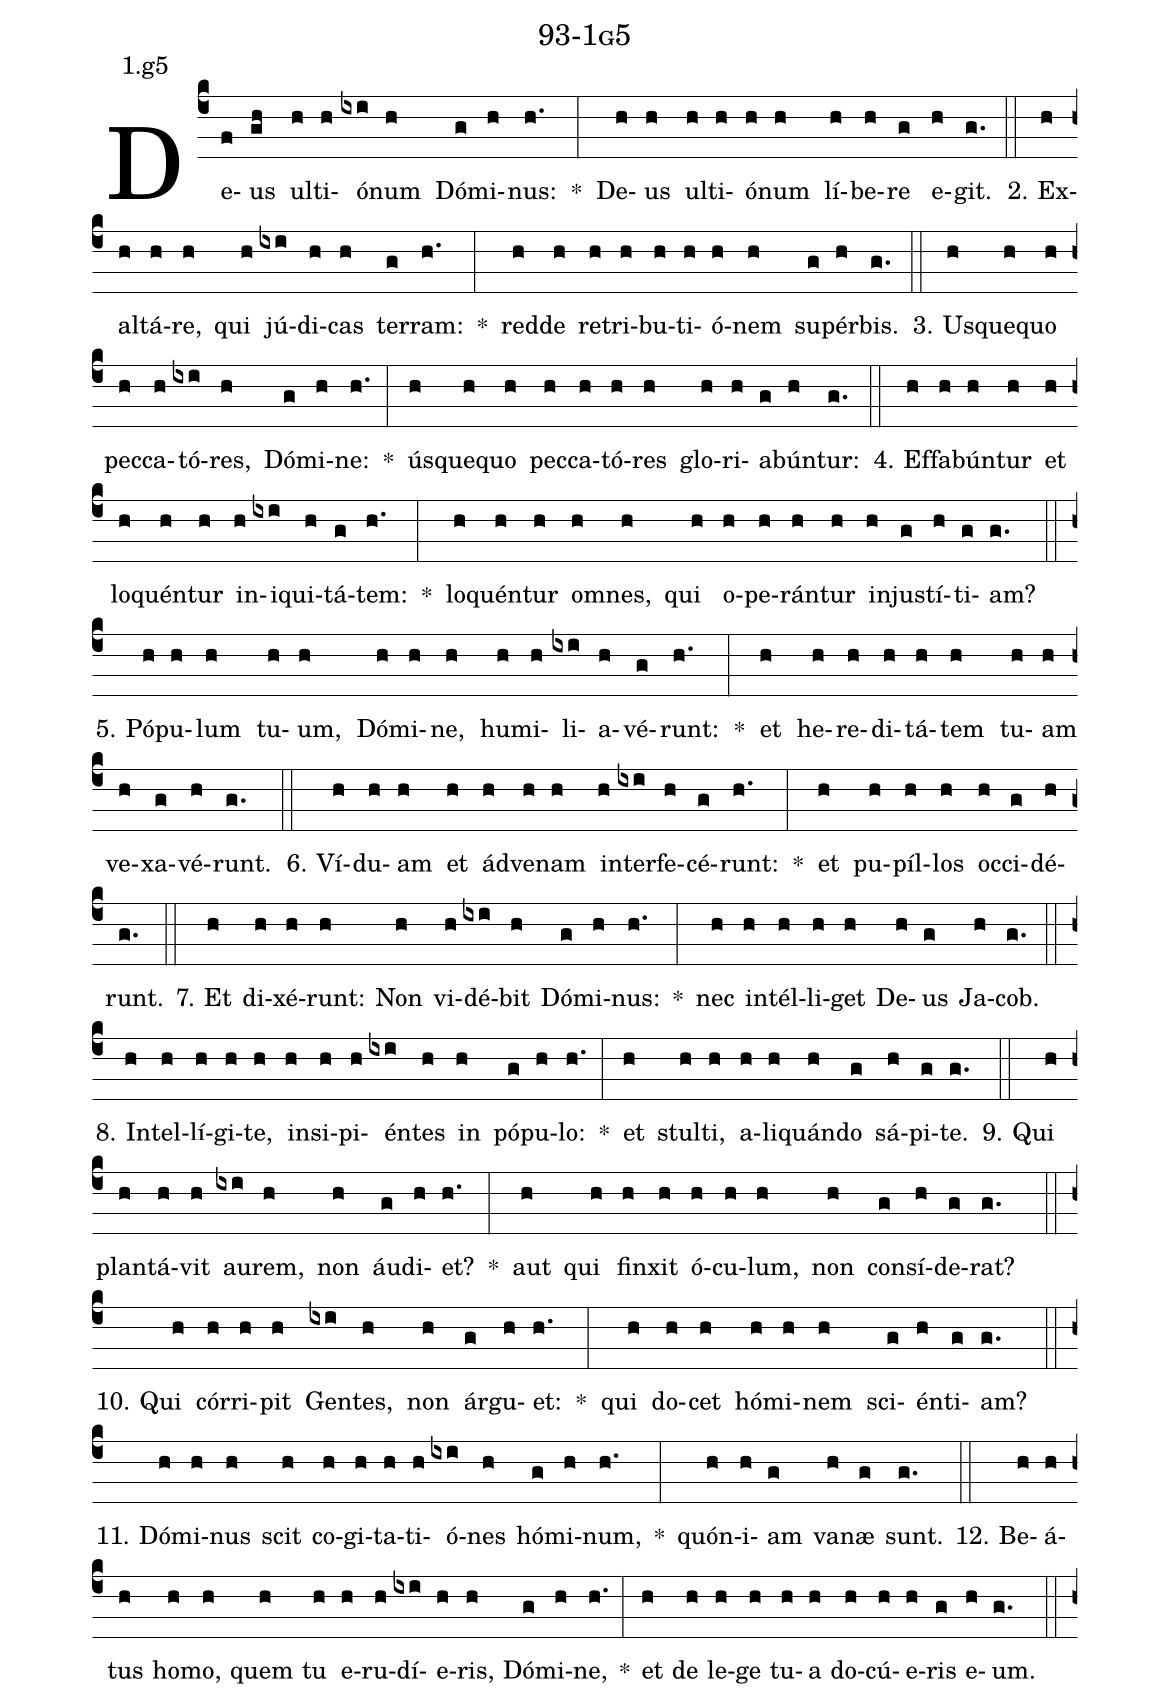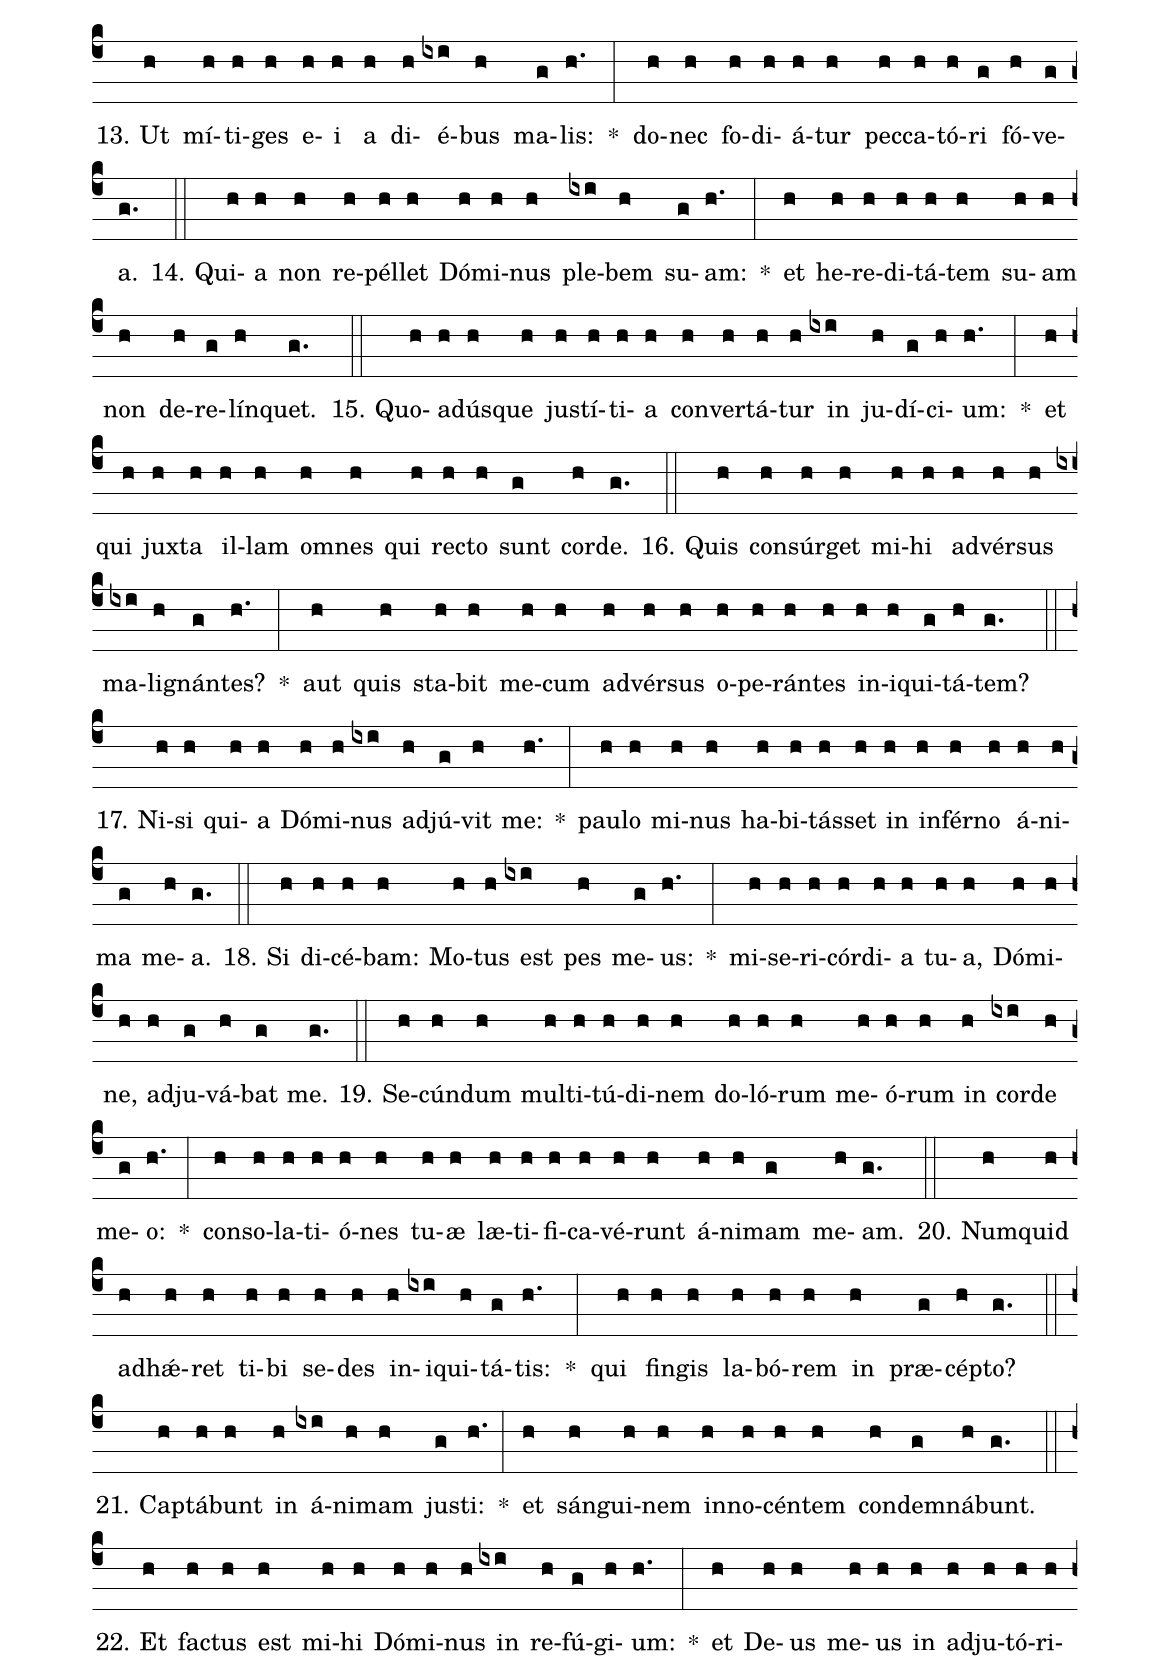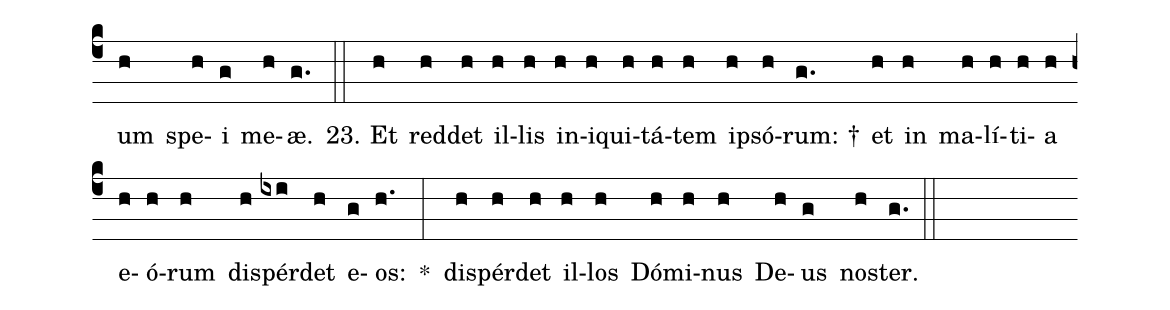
name: 93-1g5;
annotation: 1.g5;
%%
(c4)De(f)us(gh) ul(h)ti(h)ó(ixi)num(h) Dó(g)mi(h)nus:(h.) *(:) De(h)us(h) ul(h)ti(h)ó(h)num(h) lí(h)be(h)re(g) e(h)git.(g.) (::)
2. Ex(h)al(h)tá(h)re,(h) qui(h) jú(ixi)di(h)cas(h) ter(g)ram:(h.) *(:) red(h)de(h) re(h)tri(h)bu(h)ti(h)ó(h)nem(h) su(g)pér(h)bis.(g.) (::)
3. Us(h)que(h)quo(h) pec(h)ca(h)tó(ixi)res,(h) Dó(g)mi(h)ne:(h.) *(:) ús(h)que(h)quo(h) pec(h)ca(h)tó(h)res(h) glo(h)ri(h)a(g)bún(h)tur:(g.) (::)
4. Ef(h)fa(h)bún(h)tur(h) et(h) lo(h)quén(h)tur(h) in(h)i(ixi)qui(h)tá(g)tem:(h.) *(:) lo(h)quén(h)tur(h) om(h)nes,(h) qui(h) o(h)pe(h)rán(h)tur(h) in(h)jus(g)tí(h)ti(g)am?(g.) (::)
5. Pó(h)pu(h)lum(h) tu(h)um,(h) Dó(h)mi(h)ne,(h) hu(h)mi(h)li(ixi)a(h)vé(g)runt:(h.) *(:) et(h) he(h)re(h)di(h)tá(h)tem(h) tu(h)am(h) ve(h)xa(g)vé(h)runt.(g.) (::)
6. Ví(h)du(h)am(h) et(h) ád(h)ve(h)nam(h) in(h)ter(ixi)fe(h)cé(g)runt:(h.) *(:) et(h) pu(h)píl(h)los(h) oc(h)ci(g)dé(h)runt.(g.) (::)
7. Et(h) di(h)xé(h)runt:(h) Non(h) vi(h)dé(ixi)bit(h) Dó(g)mi(h)nus:(h.) *(:) nec(h) in(h)tél(h)li(h)get(h) De(h)us(g) Ja(h)cob.(g.) (::)
8. In(h)tel(h)lí(h)gi(h)te,(h) in(h)si(h)pi(h)én(ixi)tes(h) in(h) pó(g)pu(h)lo:(h.) *(:) et(h) stul(h)ti,(h) a(h)li(h)quán(h)do(g) sá(h)pi(g)te.(g.) (::)
9. Qui(h) plan(h)tá(h)vit(h) au(ixi)rem,(h) non(h) áu(g)di(h)et?(h.) *(:) aut(h) qui(h) fin(h)xit(h) ó(h)cu(h)lum,(h) non(h) con(g)sí(h)de(g)rat?(g.) (::)
10. Qui(h) cór(h)ri(h)pit(h) Gen(ixi)tes,(h) non(h) ár(g)gu(h)et:(h.) *(:) qui(h) do(h)cet(h) hó(h)mi(h)nem(h) sci(g)én(h)ti(g)am?(g.) (::)
11. Dó(h)mi(h)nus(h) scit(h) co(h)gi(h)ta(h)ti(h)ó(ixi)nes(h) hó(g)mi(h)num,(h.) *(:) quón(h)i(h)am(g) va(h)næ(g) sunt.(g.) (::)
12. Be(h)á(h)tus(h) ho(h)mo,(h) quem(h) tu(h) e(h)ru(h)dí(ixi)e(h)ris,(h) Dó(g)mi(h)ne,(h.) *(:) et(h) de(h) le(h)ge(h) tu(h)a(h) do(h)cú(h)e(h)ris(g) e(h)um.(g.) (::)
13. Ut(h) mí(h)ti(h)ges(h) e(h)i(h) a(h) di(h)é(ixi)bus(h) ma(g)lis:(h.) *(:) do(h)nec(h) fo(h)di(h)á(h)tur(h) pec(h)ca(h)tó(h)ri(g) fó(h)ve(g)a.(g.) (::)
14. Qui(h)a(h) non(h) re(h)pél(h)let(h) Dó(h)mi(h)nus(h) ple(ixi)bem(h) su(g)am:(h.) *(:) et(h) he(h)re(h)di(h)tá(h)tem(h) su(h)am(h) non(h) de(h)re(g)lín(h)quet.(g.) (::)
15. Quo(h)ad(h)ús(h)que(h) jus(h)tí(h)ti(h)a(h) con(h)ver(h)tá(h)tur(h) in(ixi) ju(h)dí(g)ci(h)um:(h.) *(:) et(h) qui(h) jux(h)ta(h) il(h)lam(h) om(h)nes(h) qui(h) rec(h)to(h) sunt(g) cor(h)de.(g.) (::)
16. Quis(h) con(h)súr(h)get(h) mi(h)hi(h) ad(h)vér(h)sus(h) ma(ixi)li(h)gnán(g)tes?(h.) *(:) aut(h) quis(h) sta(h)bit(h) me(h)cum(h) ad(h)vér(h)sus(h) o(h)pe(h)rán(h)tes(h) in(h)i(h)qui(g)tá(h)tem?(g.) (::)
17. Ni(h)si(h) qui(h)a(h) Dó(h)mi(h)nus(ixi) ad(h)jú(g)vit(h) me:(h.) *(:) pau(h)lo(h) mi(h)nus(h) ha(h)bi(h)tás(h)set(h) in(h) in(h)fér(h)no(h) á(h)ni(h)ma(g) me(h)a.(g.) (::)
18. Si(h) di(h)cé(h)bam:(h) Mo(h)tus(h) est(ixi) pes(h) me(g)us:(h.) *(:) mi(h)se(h)ri(h)cór(h)di(h)a(h) tu(h)a,(h) Dó(h)mi(h)ne,(h) ad(h)ju(g)vá(h)bat(g) me.(g.) (::)
19. Se(h)cún(h)dum(h) mul(h)ti(h)tú(h)di(h)nem(h) do(h)ló(h)rum(h) me(h)ó(h)rum(h) in(h) cor(ixi)de(h) me(g)o:(h.) *(:) con(h)so(h)la(h)ti(h)ó(h)nes(h) tu(h)æ(h) læ(h)ti(h)fi(h)ca(h)vé(h)runt(h) á(h)ni(h)mam(g) me(h)am.(g.) (::)
20. Num(h)quid(h) ad(h)hǽ(h)ret(h) ti(h)bi(h) se(h)des(h) in(h)i(ixi)qui(h)tá(g)tis:(h.) *(:) qui(h) fin(h)gis(h) la(h)bó(h)rem(h) in(h) præ(g)cép(h)to?(g.) (::)
21. Cap(h)tá(h)bunt(h) in(h) á(ixi)ni(h)mam(h) jus(g)ti:(h.) *(:) et(h) sán(h)gui(h)nem(h) in(h)no(h)cén(h)tem(h) con(h)dem(g)ná(h)bunt.(g.) (::)
22. Et(h) fac(h)tus(h) est(h) mi(h)hi(h) Dó(h)mi(h)nus(h) in(ixi) re(h)fú(g)gi(h)um:(h.) *(:) et(h) De(h)us(h) me(h)us(h) in(h) ad(h)ju(h)tó(h)ri(h)um(h) spe(h)i(g) me(h)æ.(g.) (::)
23. Et(h) red(h)det(h) il(h)lis(h) in(h)i(h)qui(h)tá(h)tem(h) ip(h)só(h)rum: †(g.) et(h) in(h) ma(h)lí(h)ti(h)a(h) e(h)ó(h)rum(h) dis(h)pér(ixi)det(h) e(g)os:(h.) *(:) dis(h)pér(h)det(h) il(h)los(h) Dó(h)mi(h)nus(h) De(h)us(g) nos(h)ter.(g.) (::)
